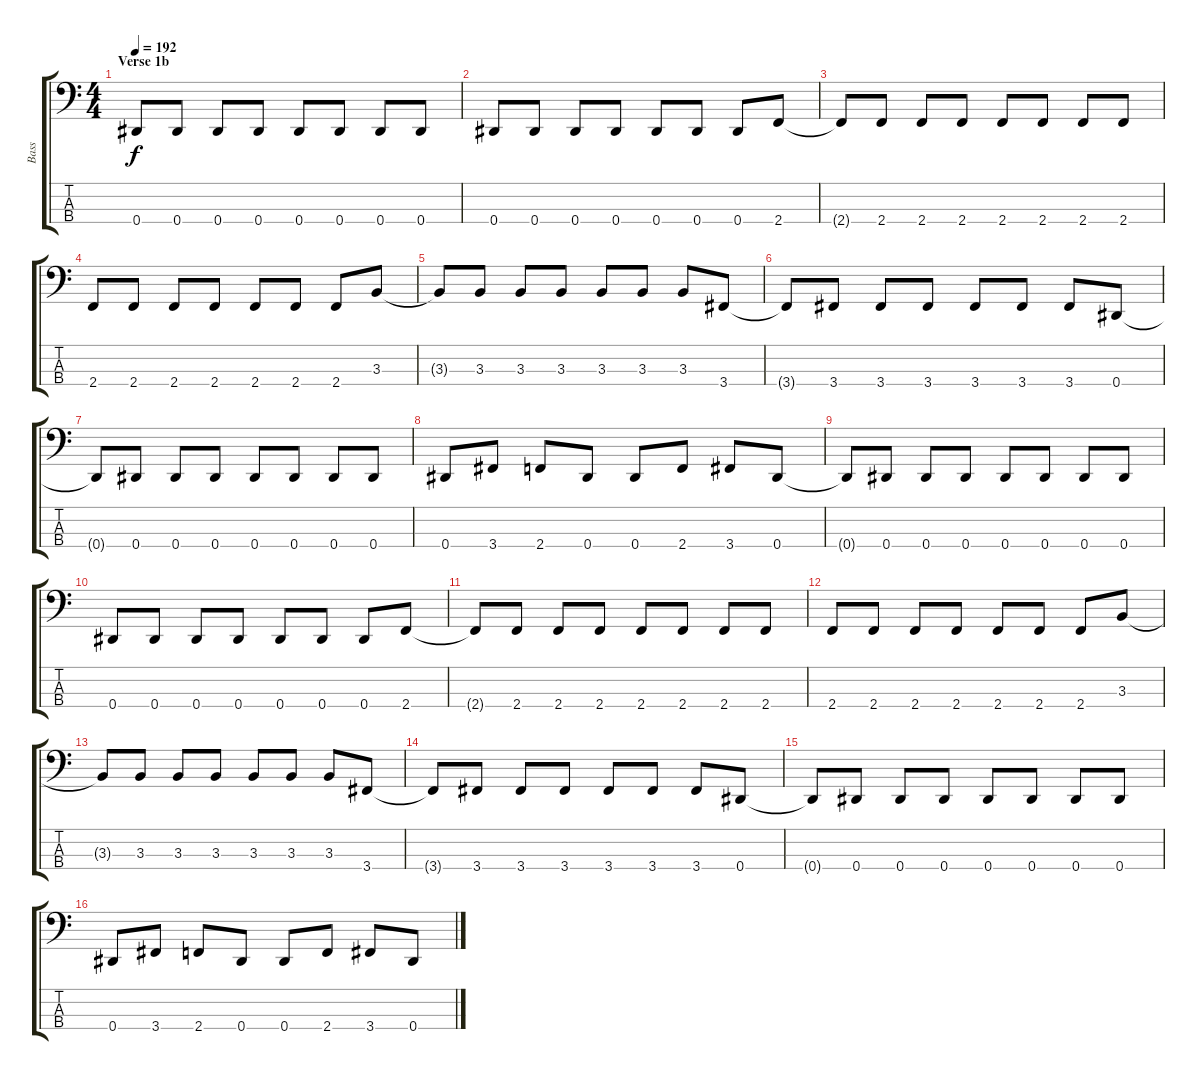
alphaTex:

\track ("Bass" "Bass") {instrument electricbasspick}
\staff {score tabs}
\tuning (Gb2 Db2 Ab1 Eb1) {hide}
\ts (4 4)
\section ("" "Verse 1b")
\tempo 192
\clef f4
\ks c
0.4{t}.8{dy f} 0.4.8 0.4.8 0.4.8 0.4.8 0.4.8 0.4.8 0.4.8 |
0.4.8 0.4.8 0.4.8 0.4.8 0.4.8 0.4.8 0.4.8 2.4.8 |
2.4{t}.8 2.4.8 2.4.8 2.4.8 2.4.8 2.4.8 2.4.8 2.4.8 |
2.4.8 2.4.8 2.4.8 2.4.8 2.4.8 2.4.8 2.4.8 3.3.8 |
3.3{t}.8 3.3.8 3.3.8 3.3.8 3.3.8 3.3.8 3.3.8 3.4.8 |
3.4{t}.8 3.4.8 3.4.8 3.4.8 3.4.8 3.4.8 3.4.8 0.4.8 |
0.4{t}.8 0.4.8 0.4.8 0.4.8 0.4.8 0.4.8 0.4.8 0.4.8 |
0.4.8 3.4.8 2.4.8 0.4.8 0.4.8 2.4.8 3.4.8 0.4.8 |
0.4{t}.8 0.4.8 0.4.8 0.4.8 0.4.8 0.4.8 0.4.8 0.4.8 |
0.4.8 0.4.8 0.4.8 0.4.8 0.4.8 0.4.8 0.4.8 2.4.8 |
2.4{t}.8 2.4.8 2.4.8 2.4.8 2.4.8 2.4.8 2.4.8 2.4.8 |
2.4.8 2.4.8 2.4.8 2.4.8 2.4.8 2.4.8 2.4.8 3.3.8 |
3.3{t}.8 3.3.8 3.3.8 3.3.8 3.3.8 3.3.8 3.3.8 3.4.8 |
3.4{t}.8 3.4.8 3.4.8 3.4.8 3.4.8 3.4.8 3.4.8 0.4.8 |
0.4{t}.8 0.4.8 0.4.8 0.4.8 0.4.8 0.4.8 0.4.8 0.4.8 |
0.4.8 3.4.8 2.4.8 0.4.8 0.4.8 2.4.8 3.4.8 0.4.8
